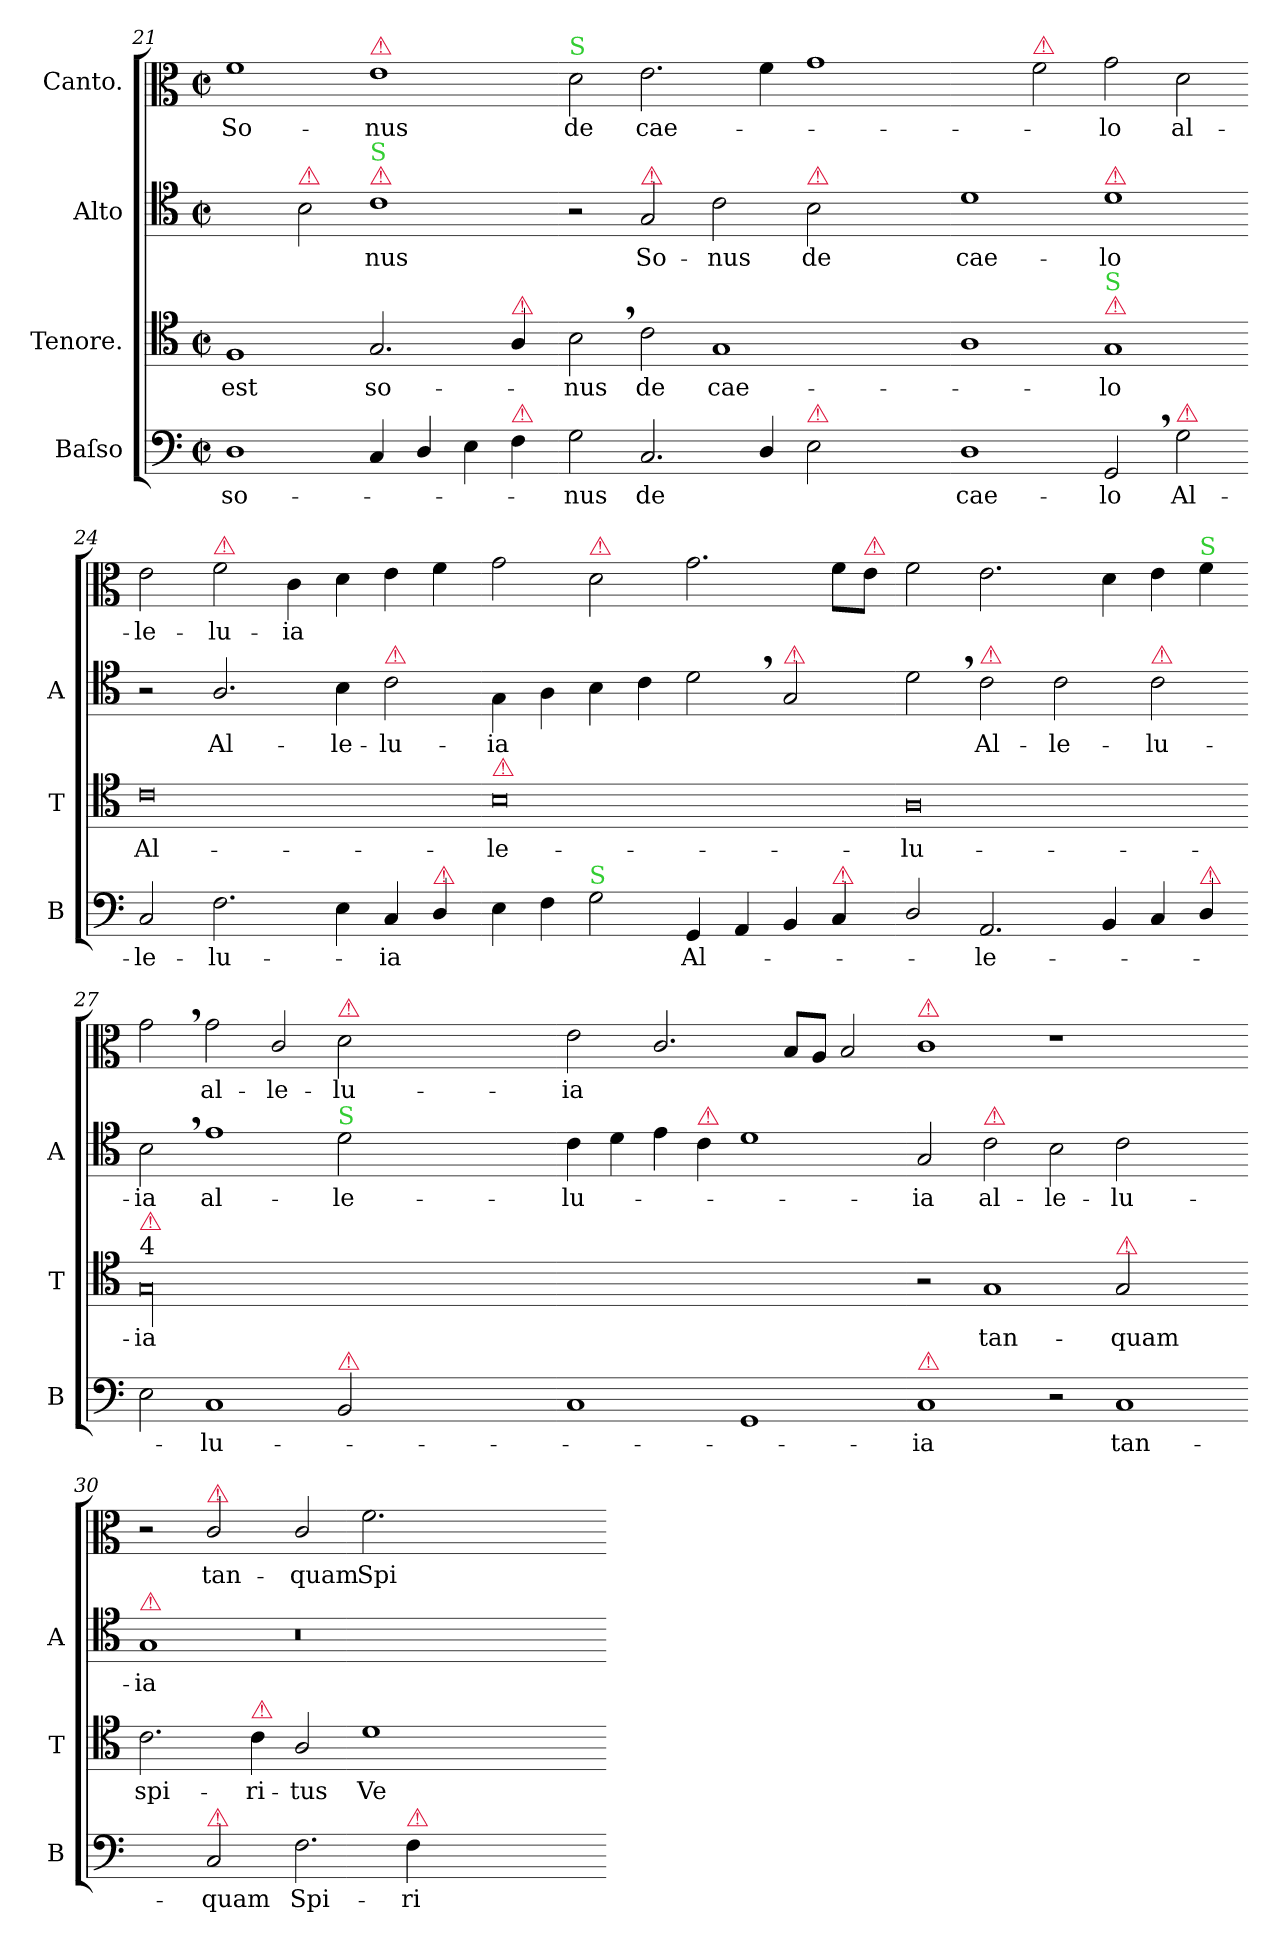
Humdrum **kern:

**kern	**text	**kern	**text	**kern	**text	**kern	**text
*part4	*part4	*part3	*part3	*part2	*part2	*part1	*part1
*staff4	*staff4	*staff3	*staff3	*staff2	*staff2	*staff1	*staff1
*I"Baſso	*	*I"Tenore.	*	*I"Alto	*	*I"Canto.	*
*I'B	*	*I'T	*	*I'A	*	*	*
*clefF4	*	*clefC4	*	*clefC4	*	*clefC3	*
*	*	*k[]	*	*k[]	*	*k[]	*
*M2/1	*	*M2/1	*	*M2/1	*	*M2/1	*
*met(c|)	*	*met(c|)	*	*met(c|)	*	*met(c|)	*
=21	=21	=21	=21	=21	=21	=21	=21
1D\	so-	1F/	est	2ryy	.	1f\	So-
!	!	!	!	!LO:TX:a:color=crimson:t=⚠	!	!	!
.	.	.	.	2B\	.	.	.
!	!	!	!	!	!	!LO:TX:a:color=crimson:t=⚠	!
!	!	!	!	!LO:TX:a:color=crimson:t=⚠	!	!	!
!	!	!	!	!LO:TX:a:color=limegreen:t=S	!	!	!
4C/	.	2.G/	so-	1c\	-nus	1e\	-nus
4D/	.	.	.	.	.	.	.
4E\	.	.	.	.	.	.	.
!	!	!LO:TX:a:color=crimson:t=⚠	!	!	!	!	!
!LO:TX:a:color=crimson:t=⚠	!	!	!	!	!	!	!
4F\	.	4A/	.	.	.	.	.
=22-	=22-	=22-	=22-	=22-	=22-	=22-	=22-
!	!	!	!	!	!	!LO:TX:a:color=limegreen:t=S	!
2G\	-nus	2B,<\	-nus	2r	.	2d\	de
!	!	!	!	!LO:TX:a:color=crimson:t=⚠	!	!	!
2.C/	de	2c\	de	2G/	So-	2.e\	cae-
.	.	1G/	cae-	2c\	-nus	.	.
4D/	.	.	.	.	.	4f\	.
!	!	!	!	!LO:TX:a:color=crimson:t=⚠	!	!	!
!LO:TX:a:color=crimson:t=⚠	!	!	!	!	!	!	!
2E\	.	.	.	2B\	de	1g\	.
2ryy	.	2ryy	.	2ryy	.	.	.
=23-	=23-	=23-	=23-	=23-	=23-	=23-	=23-
1D\	cae-	1A\	.	1d\	cae-	2ryy	.
!	!	!	!	!	!	!LO:TX:a:color=crimson:t=⚠	!
.	.	.	.	.	.	2f\	.
!	!	!	!	!LO:TX:a:color=crimson:t=⚠	!	!	!
!	!	!LO:TX:a:color=crimson:t=⚠	!	!	!	!	!
!	!	!LO:TX:a:color=limegreen:t=S	!	!	!	!	!
2GG,</	-lo	1G/	-lo	1d\	-lo	2g\	-lo
!LO:TX:a:color=crimson:t=⚠	!	!	!	!	!	!	!
2G\	Al-	.	.	.	.	2d\	al-
=24-	=24-	=24-	=24-	=24-	=24-	=24-	=24-
2C/	-le-	0c\	Al-	2r	.	2e\	-le-
!	!	!	!	!	!	!LO:TX:a:color=crimson:t=⚠	!
2.F\	-lu-	.	.	2.A/	Al-	2f\	-lu-
.	.	.	.	.	.	4c\	-ia
4E\	.	.	.	4B\	-le-	4d\	.
!	!	!	!	!LO:TX:a:color=crimson:t=⚠	!	!	!
4C/	-ia	.	.	2c\	-lu-	4e\	.
!LO:TX:a:color=crimson:t=⚠	!	!	!	!	!	!	!
4D/	.	.	.	.	.	4f\	.
=25-	=25-	=25-	=25-	=25-	=25-	=25-	=25-
!	!	!LO:TX:a:color=crimson:t=⚠	!	!	!	!	!
4E\	.	0B\	-le-	4G\	-ia	2g\	.
4F\	.	.	.	4A\	.	.	.
!	!	!	!	!	!	!LO:TX:a:color=crimson:t=⚠	!
!LO:TX:a:color=limegreen:t=S	!	!	!	!	!	!	!
2G\	.	.	.	4B\	.	2d\	.
.	.	.	.	4c\	.	.	.
!	!LO:LY:i	!	!	!	!	!	!
4GG/	Al-	.	.	2d,<\	.	2.g\	.
4AA/	.	.	.	.	.	.	.
!	!	!	!	!LO:TX:a:color=crimson:t=⚠	!	!	!
4BB/	.	.	.	2G/	.	.	.
!LO:TX:a:color=crimson:t=⚠	!	!	!	!	!	!	!
4C/	.	.	.	.	.	8f\L	.
!	!	!	!	!	!	!LO:TX:a:color=crimson:t=⚠	!
.	.	.	.	.	.	8e\J	.
=26-	=26-	=26-	=26-	=26-	=26-	=26-	=26-
2D/	.	0A\	-lu-	2d,<\	.	2f\	.
!	!	!	!	!LO:TX:a:color=crimson:t=⚠	!	!	!
!	!LO:LY:i	!	!	!	!LO:LY:i	!	!
2.AA/	-le-	.	.	2c\	Al-	2.e\	.
!	!	!	!	!	!LO:LY:i	!	!
.	.	.	.	2c\	-le-	.	.
4BB/	.	.	.	.	.	4d\	.
!	!	!	!	!LO:TX:a:color=crimson:t=⚠	!	!	!
!	!	!	!	!	!LO:LY:i	!	!
4C/	.	.	.	2c\	-lu-	4e\	.
!	!	!	!	!	!	!LO:TX:a:color=limegreen:t=S	!
!LO:TX:a:color=crimson:t=⚠	!	!	!	!	!	!	!
4D/	.	.	.	.	.	4f\	.
=27-	=27-	=27-	=27-	=27-	=27-	=27-	=27-
!	!	!LO:TX:a:t=4	!	!	!	!	!
!	!	!LO:TX:a:color=crimson:t=⚠	!	!	!	!	!
!	!	!	!	!	!LO:LY:i	!	!
2E\	.	00G\	-ia	2B,<\	-ia	2g,<\	.
!	!LO:LY:i	!	!	!	!	!	!
1C/	-lu-	.	.	1e\	al-	2g\	al-
.	.	.	.	.	.	2c/	-le-
!	!	!	!	!	!	!LO:TX:a:color=crimson:t=⚠	!
!	!	!	!	!LO:TX:a:color=limegreen:t=S	!	!	!
!LO:TX:a:color=crimson:t=⚠	!	!	!	!	!	!	!
2BB/	.	.	.	2d\	-le-	2d\	-lu-
0ryy	.	.	.	0ryy	.	0ryy	.
=28-	=28-	=28-	=28-	=28-	=28-	=28-	=28-
1C/	.	0ryy	.	4c\	-lu-	2e\	-ia
.	.	.	.	4d\	.	.	.
.	.	.	.	4e\	.	2.c/	.
!	!	!	!	!LO:TX:a:color=crimson:t=⚠	!	!	!
.	.	.	.	4c\	.	.	.
1GG/	.	.	.	1d\	.	.	.
.	.	.	.	.	.	8B/L	.
.	.	.	.	.	.	8A/J	.
.	.	.	.	.	.	2B/	.
=29-	=29-	=29-	=29-	=29-	=29-	=29-	=29-
!	!	!	!	!	!	!LO:TX:a:color=crimson:t=⚠	!
!LO:TX:a:color=crimson:t=⚠	!	!	!	!	!	!	!
!	!LO:LY:i	!	!	!	!	!	!
1C/	-ia	2r	.	2G/	-ia	1c\	.
!	!	!	!	!LO:TX:a:color=crimson:t=⚠	!	!	!
!	!	!	!	!	!LO:LY:i	!	!
.	.	1G/	tan-	2c\	al-	.	.
!	!	!	!	!	!LO:LY:i	!	!
2r	.	.	.	2B\	-le-	1r	.
!	!	!LO:TX:a:color=crimson:t=⚠	!	!	!	!	!
!	!	!	!	!	!LO:LY:i	!	!
1C/	tan-	2G/	-quam	2c\	-lu-	.	.
.	.	2ryy	.	2ryy	.	2ryy	.
=30-	=30-	=30-	=30-	=30-	=30-	=30-	=30-
!	!	!	!	!LO:TX:a:color=crimson:t=⚠	!	!	!
!	!	!	!	!	!LO:LY:i	!	!
2ryy	.	2.c\	spi-	1G/	-ia	2r	.
!	!	!	!	!	!	!LO:TX:a:color=crimson:t=⚠	!
!LO:TX:a:color=crimson:t=⚠	!	!	!	!	!	!	!
2C/	-quam	.	.	.	.	2c/	tan-
!	!	!LO:TX:a:color=crimson:t=⚠	!	!	!	!	!
.	.	4c\	-ri-	.	.	.	.
2.F\	Spi-	2A/	-tus	0r	.	2c/	-quam
.	.	1d\	Ve-	.	.	2.f\	Spi-
!LO:TX:a:color=crimson:t=⚠	!	!	!	!	!	!	!
4F\	-ri-	.	.	.	.	.	.
1ryy	.	.	.	.	.	.	.
.	.	.	.	.	.	2.ryy	.
.	.	2ryy	.	.	.	.	.
=-	=-	=-	=-	=-	=-	=-	=-
*-	*-	*-	*-	*-	*-	*-	*-
